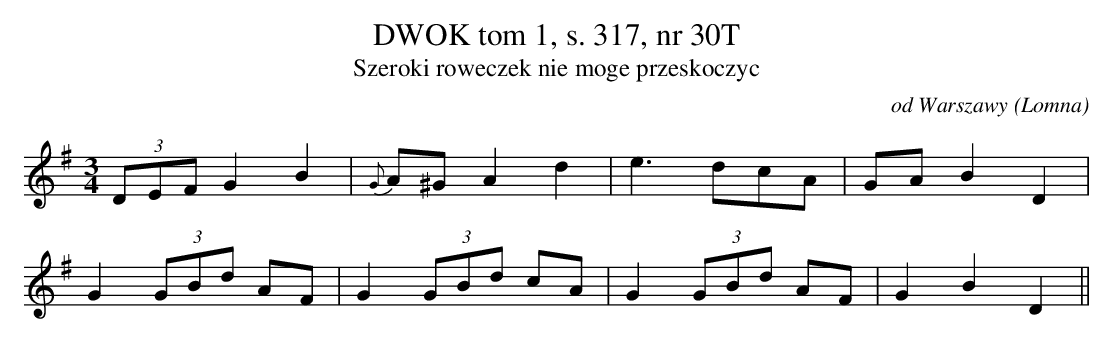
X:1
T: DWOK tom 1, s. 317, nr 30T
T: Szeroki roweczek nie moge przeskoczyc
O: od Warszawy (Lomna)
M: 3/4
L: 1/8
K: G
(3DEFG2B2 | {G}A^GA2d2 | e3dcA | GAB2D2 |
G2(3GBd AF | G2(3GBd cA | G2(3GBd AF | G2B2D2||
